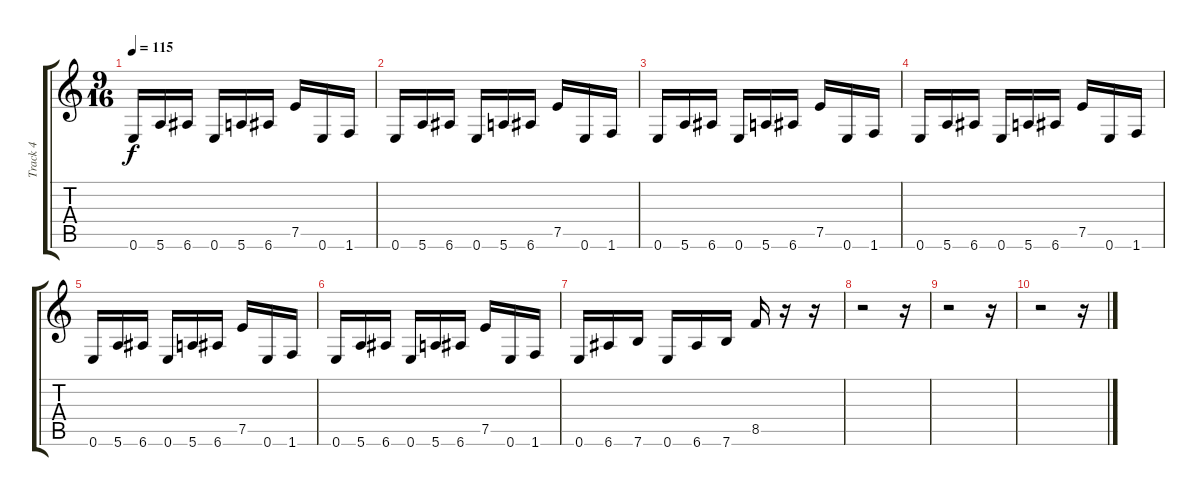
\track ("Track 4" "Track 4") {instrument electricbasspick}
\staff {score tabs}
\tuning (E4 B3 G3 D3 A2 E2) {hide}
\ts (9 16)
\tempo 115
\clef g2
\ks c
0.6.16{dy f} 5.6.16 6.6.16 0.6.16 5.6.16 6.6.16 7.5.16 0.6.16 1.6.16 |
0.6.16 5.6.16 6.6.16 0.6.16 5.6.16 6.6.16 7.5.16 0.6.16 1.6.16 |
0.6.16 5.6.16 6.6.16 0.6.16 5.6.16 6.6.16 7.5.16 0.6.16 1.6.16 |
0.6.16 5.6.16 6.6.16 0.6.16 5.6.16 6.6.16 7.5.16 0.6.16 1.6.16 |
0.6.16 5.6.16 6.6.16 0.6.16 5.6.16 6.6.16 7.5.16 0.6.16 1.6.16 |
0.6.16 5.6.16 6.6.16 0.6.16 5.6.16 6.6.16 7.5.16 0.6.16 1.6.16 |
0.6.16 6.6.16 7.6.16 0.6.16 6.6.16 7.6.16 8.5.16 r.16 r.16 |
r.2 r.16 |
r.2 r.16 |
r.2 r.16
